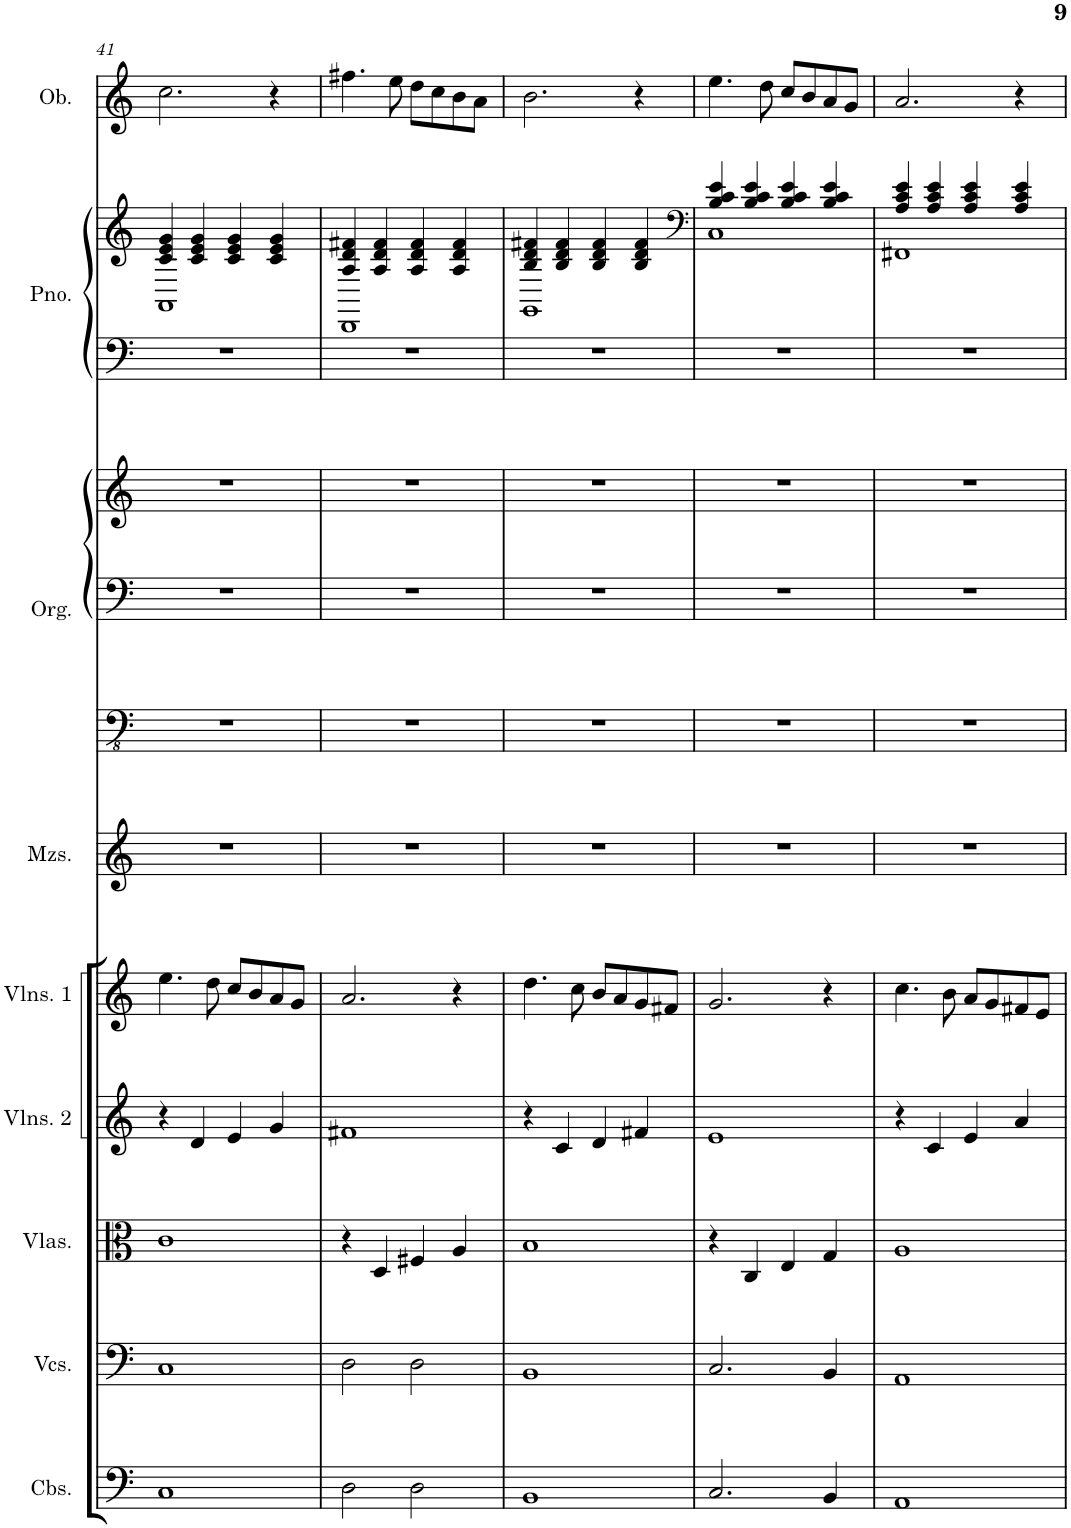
**kern	**kern	**kern	**kern	**kern	**kern	**kern	**kern	**kern	**kern	**kern	**kern
*part9	*part8	*part7	*part6	*part5	*part4	*part3	*part3	*part3	*part2	*part2	*part1
*staff12	*staff11	*staff10	*staff9	*staff8	*staff7	*staff6	*staff5	*staff4	*staff3	*staff2	*staff1
*I"Contrabasses	*I"Violoncellos	*I"Violas	*I"Violins 2	*I"Violins 1	*I"Mezzo-soprano	*I"Pipe Organ	*	*	*I"Piano	*	*I"Oboe
*I'Cbs.	*I'Vcs.	*I'Vlas.	*I'Vlns. 2	*I'Vlns. 1	*I'Mzs.	*I'Org.	*	*	*I'Pno.	*	*I'Ob.
!!LO:PB:g=z
*clefF4	*clefF4	*clefC3	*clefG2	*clefG2	*clefG2	*clefFv4	*clefF4	*clefG2	*clefF4	*clefG2	*clefG2
*Trd7c12	*	*	*	*	*	*	*	*	*	*	*
*k[]	*k[]	*k[]	*k[]	*k[]	*k[]	*k[]	*k[]	*k[]	*k[]	*k[]	*k[]
*M4/4	*M4/4	*M4/4	*M4/4	*M4/4	*M4/4	*M4/4	*M4/4	*M4/4	*M4/4	*M4/4	*M4/4
=41	=41	=41	=41	=41	=41	=41	=41	=41	=41	=41	=41
*	*	*	*	*	*	*	*	*	*	*^	*
1C	1C	1c	4r	4.ee\	1r	1r	1r	1r	1r	4c/ 4e/ 4g/	1AA	2.cc\
.	.	.	4d/	.	.	.	.	.	.	4c/ 4e/ 4g/	.	.
.	.	.	.	8dd\	.	.	.	.	.	.	.	.
.	.	.	4e/	8cc/L	.	.	.	.	.	4c/ 4e/ 4g/	.	.
.	.	.	.	8b/	.	.	.	.	.	.	.	.
.	.	.	4g/	8a/	.	.	.	.	.	4c/ 4e/ 4g/	.	4r
.	.	.	.	8g/J	.	.	.	.	.	.	.	.
=42	=42	=42	=42	=42	=42	=42	=42	=42	=42	=42	=42	=42
2D\	2D\	4r	1f#X	2.a/	1r	1r	1r	1r	1r	4A/ 4d/ 4f#X/	1DD	4.ff#X\
.	.	4D/	.	.	.	.	.	.	.	4A/ 4d/ 4f#/	.	.
.	.	.	.	.	.	.	.	.	.	.	.	8ee\
2D\	2D\	4F#X/	.	.	.	.	.	.	.	4A/ 4d/ 4f#/	.	8dd\L
.	.	.	.	.	.	.	.	.	.	.	.	8cc\
.	.	4A/	.	4r	.	.	.	.	.	4A/ 4d/ 4f#/	.	8b\
.	.	.	.	.	.	.	.	.	.	.	.	8a\J
=43	=43	=43	=43	=43	=43	=43	=43	=43	=43	=43	=43	=43
1BB	1BB	1B	4r	4.dd\	1r	1r	1r	1r	1r	4B/ 4d/ 4f#X/	1GG	2.b\
.	.	.	4c/	.	.	.	.	.	.	4B/ 4d/ 4f#/	.	.
.	.	.	.	8cc\	.	.	.	.	.	.	.	.
.	.	.	4d/	8b/L	.	.	.	.	.	4B/ 4d/ 4f#/	.	.
.	.	.	.	8a/	.	.	.	.	.	.	.	.
.	.	.	4f#X/	8g/	.	.	.	.	.	4B/ 4d/ 4f#/	.	4r
.	.	.	.	8f#X/J	.	.	.	.	.	.	.	.
=44	=44	=44	=44	=44	=44	=44	=44	=44	=44	=44	=44	=44
*	*	*	*	*	*	*	*	*	*	*clefF4	*	*
2.C/	2.C/	4r	1e	2.g/	1r	1r	1r	1r	1r	4B/ 4c/ 4e/	1C	4.ee\
.	.	4C/	.	.	.	.	.	.	.	4B/ 4c/ 4e/	.	.
.	.	.	.	.	.	.	.	.	.	.	.	8dd\
.	.	4E/	.	.	.	.	.	.	.	4B/ 4c/ 4e/	.	8cc/L
.	.	.	.	.	.	.	.	.	.	.	.	8b/
4BB/	4BB/	4G/	.	4r	.	.	.	.	.	4B/ 4c/ 4e/	.	8a/
.	.	.	.	.	.	.	.	.	.	.	.	8g/J
=45	=45	=45	=45	=45	=45	=45	=45	=45	=45	=45	=45	=45
1AA	1AA	1A	4r	4.cc\	1r	1r	1r	1r	1r	4A/ 4c/ 4e/	1FF#X	2.a/
.	.	.	4c/	.	.	.	.	.	.	4A/ 4c/ 4e/	.	.
.	.	.	.	8b\	.	.	.	.	.	.	.	.
.	.	.	4e/	8a/L	.	.	.	.	.	4A/ 4c/ 4e/	.	.
.	.	.	.	8g/	.	.	.	.	.	.	.	.
.	.	.	4a/	8f#X/	.	.	.	.	.	4A/ 4c/ 4e/	.	4r
.	.	.	.	8e/J	.	.	.	.	.	.	.	.
*	*	*	*	*	*	*	*	*	*	*v	*v	*
=	=	=	=	=	=	=	=	=	=	=	=
*-	*-	*-	*-	*-	*-	*-	*-	*-	*-	*-	*-
